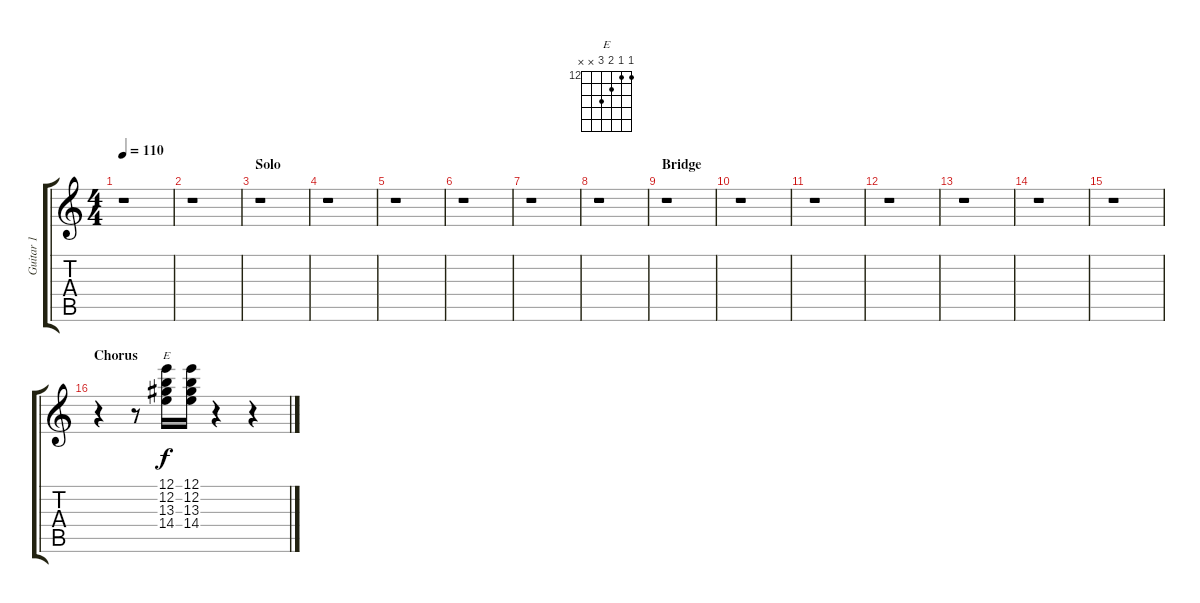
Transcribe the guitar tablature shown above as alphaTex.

\track ("Guitar 1" "Guitar 1") {instrument acousticguitarnylon}
\staff {score tabs}
\tuning (E4 B3 G3 D3 A2 E2) {hide}
\chord ("E" 12 12 13 14 x x) {firstfret 12}
\ts (4 4)
\tempo 110
\clef g2
\ks c
r.1{dy f} |
r.1 |
\section ("" "Solo")
r.1 |
r.1 |
r.1 |
r.1 |
r.1 |
r.1 |
\section ("" "Bridge")
r.1 |
r.1 |
r.1 |
r.1 |
r.1 |
r.1 |
r.1 |
\section ("" "Chorus")
r.4{volume 11 instrument distortionguitar} r.8 (12.1 12.2 13.3 14.4).16{ch "E"} (12.1 12.2 13.3 14.4).16 r.4 r.4
